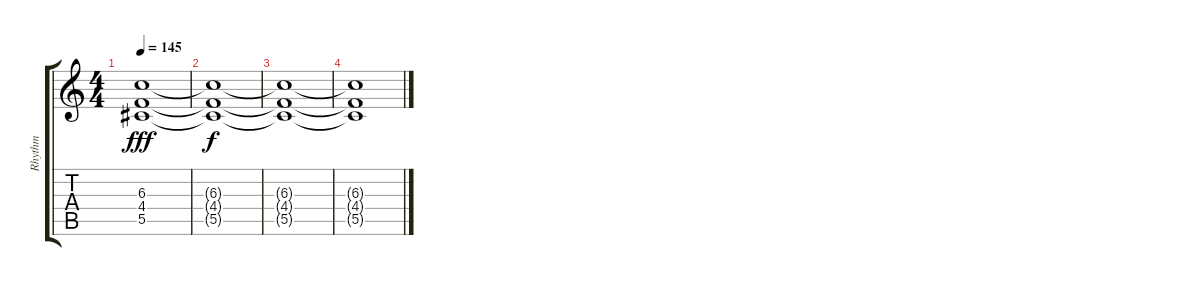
\track ("Rhythm" "Rhythm") {instrument distortionguitar}
\staff {score tabs}
\tuning (Eb4 Bb3 Gb3 Db3 Ab2 Eb2) {hide}
\ts (4 4)
\tempo 145
\clef g2
\ks c
(6.3 4.4 5.5).1{dy fff volume 3} |
(6.3{t} 4.4{t} 5.5{t}).1{dy f} |
(6.3{t} 4.4{t} 5.5{t}).1 |
(6.3{t} 4.4{t} 5.5{t}).1
